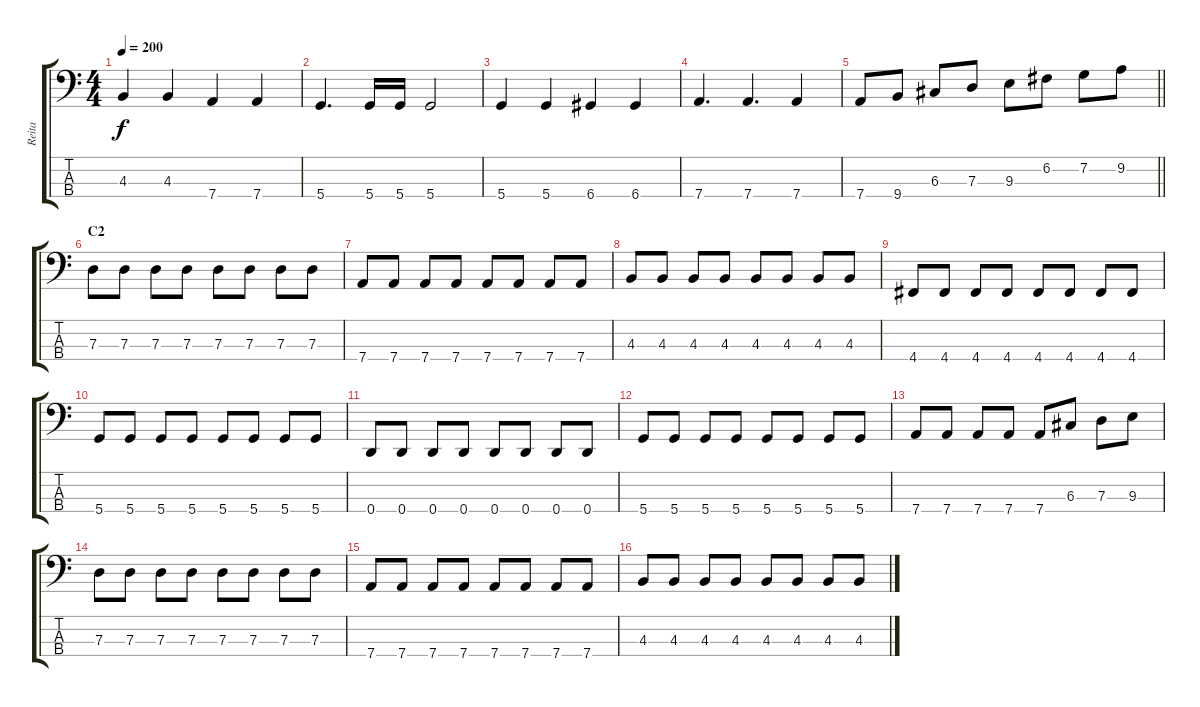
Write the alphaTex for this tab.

\track ("Reita" "Reita") {instrument electricbasspick}
\staff {score tabs}
\tuning (F2 C2 G1 D1) {hide}
\ts (4 4)
\tempo 200
\clef f4
\ks c
4.3.4{dy f} 4.3.4 7.4.4 7.4.4 |
5.4.4{d} 5.4.16 5.4.16 5.4.2 |
5.4.4 5.4.4 6.4.4 6.4.4 |
7.4.4{d} 7.4.4{d} 7.4.4 |
\barLineRight lightlight
7.4.8 9.4.8 6.3.8 7.3.8 9.3.8 6.2.8 7.2.8 9.2.8 |
\section ("" "C2")
7.3.8 7.3.8 7.3.8 7.3.8 7.3.8 7.3.8 7.3.8 7.3.8 |
7.4.8 7.4.8 7.4.8 7.4.8 7.4.8 7.4.8 7.4.8 7.4.8 |
4.3.8 4.3.8 4.3.8 4.3.8 4.3.8 4.3.8 4.3.8 4.3.8 |
4.4.8 4.4.8 4.4.8 4.4.8 4.4.8 4.4.8 4.4.8 4.4.8 |
5.4.8 5.4.8 5.4.8 5.4.8 5.4.8 5.4.8 5.4.8 5.4.8 |
0.4.8 0.4.8 0.4.8 0.4.8 0.4.8 0.4.8 0.4.8 0.4.8 |
5.4.8 5.4.8 5.4.8 5.4.8 5.4.8 5.4.8 5.4.8 5.4.8 |
7.4.8 7.4.8 7.4.8 7.4.8 7.4.8 6.3.8 7.3.8 9.3.8 |
7.3.8 7.3.8 7.3.8 7.3.8 7.3.8 7.3.8 7.3.8 7.3.8 |
7.4.8 7.4.8 7.4.8 7.4.8 7.4.8 7.4.8 7.4.8 7.4.8 |
4.3.8 4.3.8 4.3.8 4.3.8 4.3.8 4.3.8 4.3.8 4.3.8
